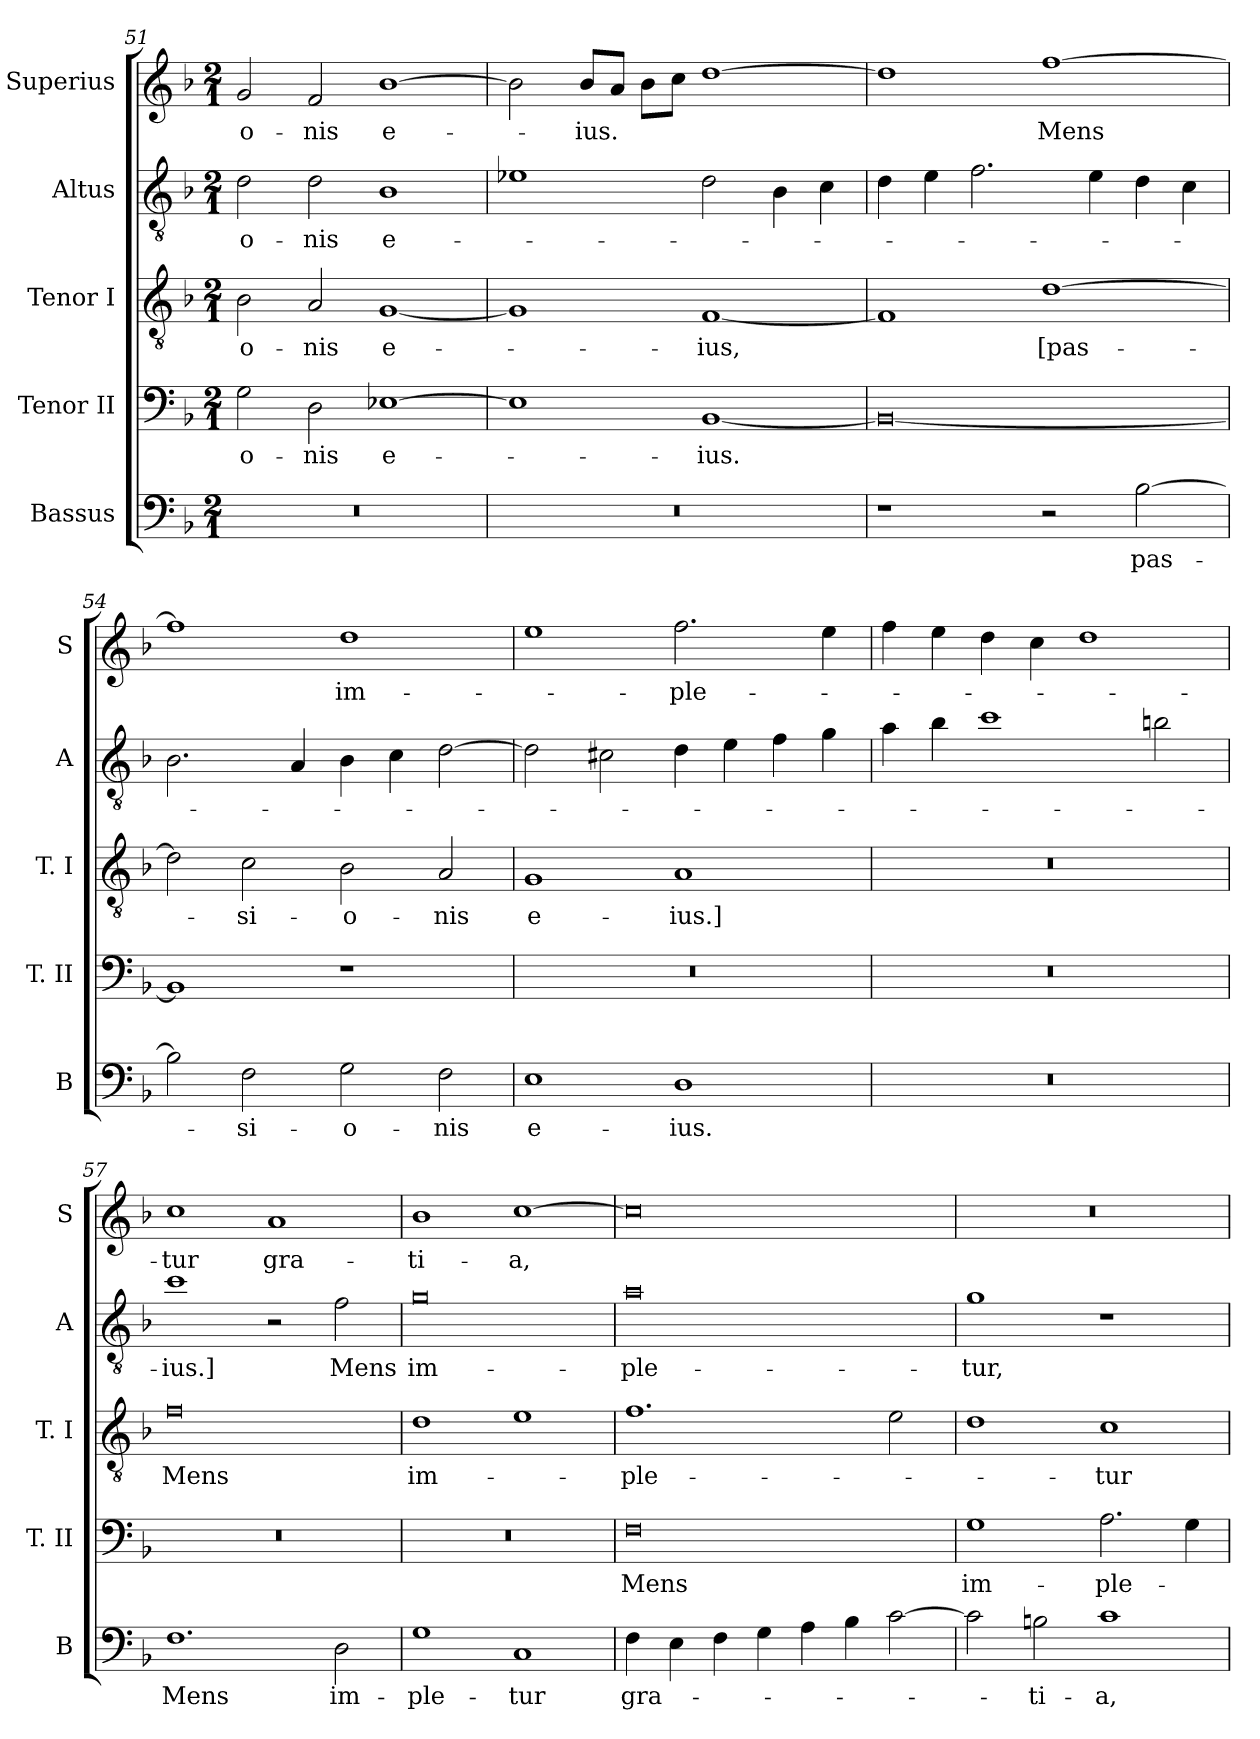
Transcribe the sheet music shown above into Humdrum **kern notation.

**kern	**text	**kern	**text	**kern	**text	**kern	**text	**kern	**text
*part5	*part5	*part4	*part4	*part3	*part3	*part2	*part2	*part1	*part1
*staff5	*staff5	*staff4	*staff4	*staff3	*staff3	*staff2	*staff2	*staff1	*staff1
*I"Bassus	*	*I"Tenor II	*	*I"Tenor I	*	*I"Altus	*	*I"Superius	*
*I'B	*	*I'T. II	*	*I'T. I	*	*I'A	*	*I'S	*
*clefF4	*	*clefF4	*	*clefGv2	*	*clefGv2	*	*clefG2	*
*k[b-]	*	*k[b-]	*	*k[b-]	*	*k[b-]	*	*k[b-]	*
*F:	*	*F:	*	*F:	*	*F:	*	*F:	*
*M2/1	*	*M2/1	*	*M2/1	*	*M2/1	*	*M2/1	*
=51	=51	=51	=51	=51	=51	=51	=51	=51	=51
0r	.	2G	-o-	2B-	-o-	2d	-o-	2g	-o-
.	.	2D	-nis	2A	-nis	2d	-nis	2f	-nis
.	.	[1E-X	e-	[1G	e-	1B-	e-	[1b-	e-
=52	=52	=52	=52	=52	=52	=52	=52	=52	=52
0r	.	1E-]	.	1G]	.	1e-X	.	2b-]	.
.	.	.	.	.	.	.	.	8b-L	-ius.
.	.	.	.	.	.	.	.	8aJ	.
.	.	.	.	.	.	.	.	8b-L	.
.	.	.	.	.	.	.	.	8ccJ	.
.	.	[1BB-	-ius.	[1F	-ius,	2d	.	[1dd	.
.	.	.	.	.	.	4B-	.	.	.
.	.	.	.	.	.	4c	.	.	.
=53	=53	=53	=53	=53	=53	=53	=53	=53	=53
1r	.	0BB-_	.	1F]	.	4d	.	1dd]	.
.	.	.	.	.	.	4e	.	.	.
.	.	.	.	.	.	2.f	.	.	.
2r	.	.	.	[1d	[pas-	.	.	[1ff	Mens
.	.	.	.	.	.	4e	.	.	.
[2B-	pas-	.	.	.	.	4d	.	.	.
.	.	.	.	.	.	4c	.	.	.
=54	=54	=54	=54	=54	=54	=54	=54	=54	=54
2B-]	.	1BB-]	.	2d]	.	2.B-	.	1ff]	.
2F	-si-	.	.	2c	-si-	.	.	.	.
.	.	.	.	.	.	4A	.	.	.
2G	-o-	1r	.	2B-	-o-	4B-	.	1dd	im-
.	.	.	.	.	.	4c	.	.	.
2F	-nis	.	.	2A	-nis	[2d	.	.	.
=55	=55	=55	=55	=55	=55	=55	=55	=55	=55
1E	e-	0r	.	1G	e-	2d]	.	1ee	.
.	.	.	.	.	.	2c#X	.	.	.
1D	-ius.	.	.	1A	-ius.]	4d	.	2.ff	-ple-
.	.	.	.	.	.	4e	.	.	.
.	.	.	.	.	.	4f	.	.	.
.	.	.	.	.	.	4g	.	4ee	.
=56	=56	=56	=56	=56	=56	=56	=56	=56	=56
0r	.	0r	.	0r	.	4a	.	4ff	.
.	.	.	.	.	.	4b-	.	4ee	.
.	.	.	.	.	.	1cc	.	4dd	.
.	.	.	.	.	.	.	.	4cc	.
.	.	.	.	.	.	.	.	1dd	.
.	.	.	.	.	.	2bn	.	.	.
=57	=57	=57	=57	=57	=57	=57	=57	=57	=57
1.F	Mens	0r	.	0f	Mens	1cc	-ius.]	1cc	-tur
.	.	.	.	.	.	2r	.	1a	gra-
2D	im-	.	.	.	.	2f	Mens	.	.
=58	=58	=58	=58	=58	=58	=58	=58	=58	=58
1G	-ple-	0r	.	1d	im-	0g	im-	1b-	-ti-
1C	-tur	.	.	1e	.	.	.	[1cc	-a,
=59	=59	=59	=59	=59	=59	=59	=59	=59	=59
4F	gra-	0F	Mens	1.f	-ple-	0a	-ple-	0cc]	.
4E	.	.	.	.	.	.	.	.	.
4F	.	.	.	.	.	.	.	.	.
4G	.	.	.	.	.	.	.	.	.
4A	.	.	.	.	.	.	.	.	.
4B-	.	.	.	.	.	.	.	.	.
[2c	.	.	.	2e	.	.	.	.	.
=60	=60	=60	=60	=60	=60	=60	=60	=60	=60
2c]	.	1G	im-	1d	.	1g	-tur,	0r	.
2Bn	-ti-	.	.	.	.	.	.	.	.
1c	-a,	2.A	-ple-	1c	-tur	1r	.	.	.
.	.	4G	.	.	.	.	.	.	.
=	=	=	=	=	=	=	=	=	=
*-	*-	*-	*-	*-	*-	*-	*-	*-	*-
